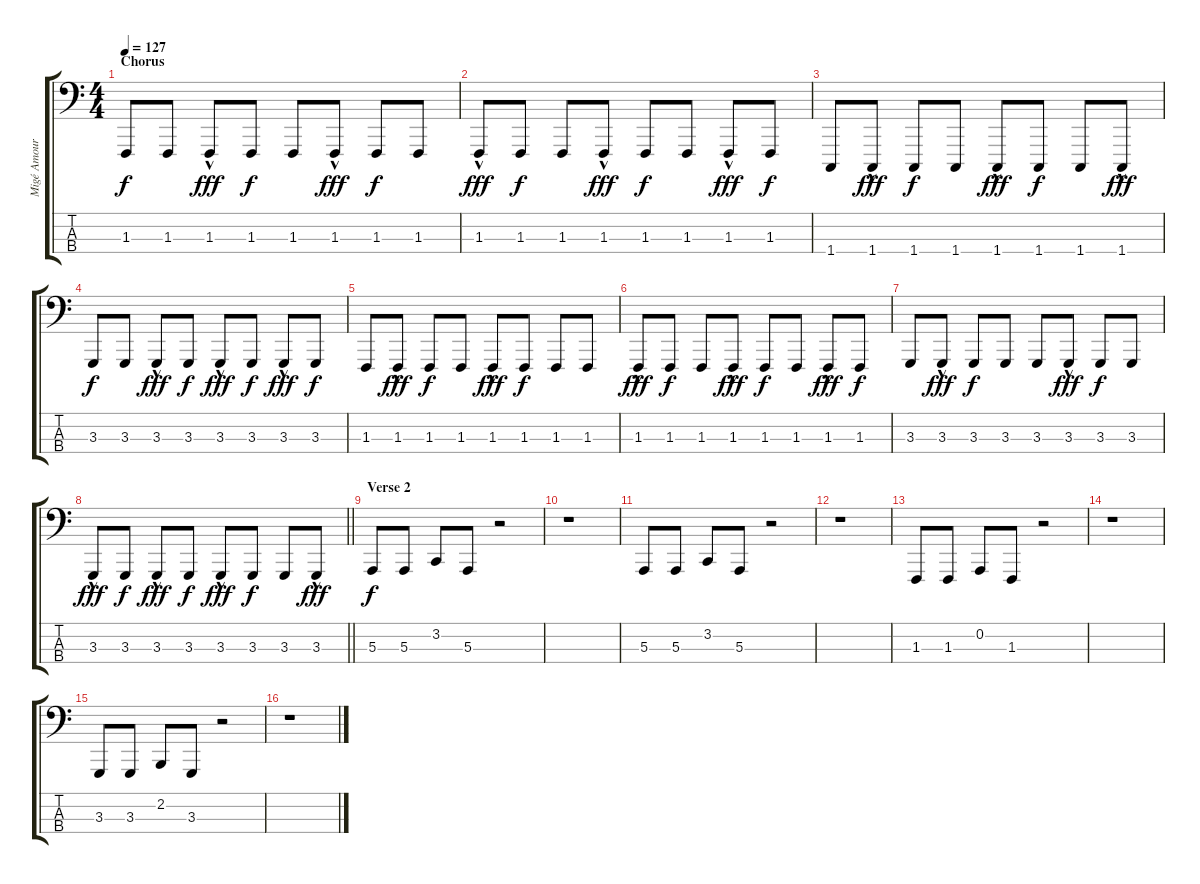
\track ("Migé Amour (FX)" "Migé Amour") {instrument pad5bowed}
\staff {score tabs}
\tuning (D2 A1 E1 B0) {hide}
\ts (4 4)
\section ("" "Chorus")
\tempo 127
\clef f4
\ks c
1.3.8{dy f} 1.3.8 1.3{hac}.8{dy fff} 1.3.8{dy f} 1.3.8 1.3{hac}.8{dy fff} 1.3.8{dy f} 1.3.8 |
1.3{hac}.8{dy fff} 1.3.8{dy f} 1.3.8 1.3{hac}.8{dy fff} 1.3.8{dy f} 1.3.8 1.3{hac}.8{dy fff} 1.3.8{dy f} |
1.4.8 1.4{hac}.8{dy fff} 1.4.8{dy f} 1.4.8 1.4{hac}.8{dy fff} 1.4.8{dy f} 1.4.8 1.4{hac}.8{dy fff} |
3.3.8{dy f} 3.3.8 3.3{hac}.8{dy fff} 3.3.8{dy f} 3.3{hac}.8{dy fff} 3.3.8{dy f} 3.3{hac}.8{dy fff} 3.3.8{dy f} |
1.3.8 1.3{hac}.8{dy fff} 1.3.8{dy f} 1.3.8 1.3{hac}.8{dy fff} 1.3.8{dy f} 1.3.8 1.3.8 |
1.3{hac}.8{dy fff} 1.3.8{dy f} 1.3.8 1.3{hac}.8{dy fff} 1.3.8{dy f} 1.3.8 1.3{hac}.8{dy fff} 1.3.8{dy f} |
3.3.8 3.3{hac}.8{dy fff} 3.3.8{dy f} 3.3.8 3.3.8 3.3{hac}.8{dy fff} 3.3.8{dy f} 3.3.8 |
\barLineRight lightlight
3.3{hac}.8{dy fff} 3.3.8{dy f} 3.3{hac}.8{dy fff} 3.3.8{dy f} 3.3{hac}.8{dy fff} 3.3.8{dy f} 3.3.8 3.3{hac}.8{dy fff} |
\section ("" "Verse 2")
5.3.8{dy f} 5.3.8 3.2.8 5.3.8 r.2 |
r.1 |
5.3.8 5.3.8 3.2.8 5.3.8 r.2 |
r.1 |
1.3.8 1.3.8 0.2.8 1.3.8 r.2 |
r.1 |
3.3.8 3.3.8 2.2.8 3.3.8 r.2 |
r.1
